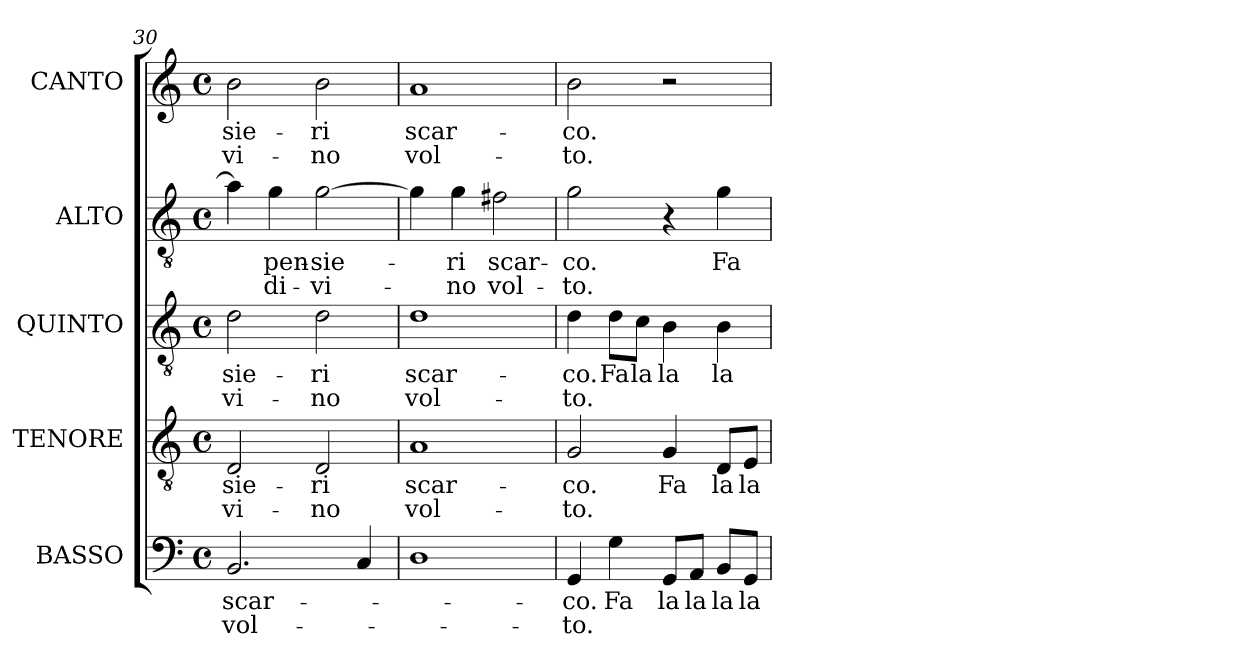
**kern	**text	**text	**kern	**text	**text	**kern	**text	**text	**kern	**text	**text	**kern	**text	**text
*part5	*part5	*part5	*part4	*part4	*part4	*part3	*part3	*part3	*part2	*part2	*part2	*part1	*part1	*part1
*staff5	*staff5	*staff5	*staff4	*staff4	*staff4	*staff3	*staff3	*staff3	*staff2	*staff2	*staff2	*staff1	*staff1	*staff1
*I"BASSO	*	*	*I"TENORE	*	*	*I"QUINTO	*	*	*I"ALTO	*	*	*I"CANTO	*	*
*I'B	*	*	*I'T	*	*	*	*	*	*I'A.	*	*	*	*	*
*clefF4	*	*	*clefGv2	*	*	*clefGv2	*	*	*clefGv2	*	*	*clefG2	*	*
*	*	*	*ITrd7c12	*	*	*ITrd7c12	*	*	*ITrd7c12	*	*	*	*	*
*k[]	*	*	*k[]	*	*	*k[]	*	*	*k[]	*	*	*k[]	*	*
*C:	*	*	*C:	*	*	*C:	*	*	*C:	*	*	*C:	*	*
*M4/4	*	*	*M4/4	*	*	*M4/4	*	*	*M4/4	*	*	*M4/4	*	*
*met(c)	*	*	*met(c)	*	*	*met(c)	*	*	*met(c)	*	*	*met(c)	*	*
=30	=30	=30	=30	=30	=30	=30	=30	=30	=30	=30	=30	=30	=30	=30
!	!LO:LY:b:color=#000000	!LO:LY:b:color=#000000	!	!	!	!	!	!	!	!	!	!	!	!
!	!	!	!	!LO:LY:b:color=#000000	!LO:LY:b:color=#000000	!	!	!	!	!	!	!	!	!
!	!	!	!	!	!	!	!LO:LY:b:color=#000000	!LO:LY:b:color=#000000	!	!	!	!	!	!
!	!	!	!	!	!	!	!	!	!	!	!	!	!LO:LY:b:color=#000000	!LO:LY:b:color=#000000
2.BBi/	scar-	vol-	2DDi/	-sie-	-vi-	2Di\	-sie-	-vi-	4Ai\]	.	.	2bi\	-sie-	-vi-
!	!	!	!	!	!	!	!	!	!	!LO:LY:b:color=#000000	!LO:LY:b:color=#000000	!	!	!
.	.	.	.	.	.	.	.	.	4Gi\	pen-	di-	.	.	.
!	!	!	!	!LO:LY:b:color=#000000	!LO:LY:b:color=#000000	!	!	!	!	!	!	!	!	!
!	!	!	!	!	!	!	!LO:LY:b:color=#000000	!LO:LY:b:color=#000000	!	!	!	!	!	!
!	!	!	!	!	!	!	!	!	!	!LO:LY:b:color=#000000	!LO:LY:b:color=#000000	!	!	!
!	!	!	!	!	!	!	!	!	!	!	!	!	!LO:LY:b:color=#000000	!LO:LY:b:color=#000000
.	.	.	2DDi/	-ri	-no	2Di\	-ri	-no	[>2Gi\	-sie-	-vi-	2bi\	-ri	-no
4Ci/	.	.	.	.	.	.	.	.	.	.	.	.	.	.
!!LO:LB:g=z
=31	=31	=31	=31	=31	=31	=31	=31	=31	=31	=31	=31	=31	=31	=31
!	!	!	!	!LO:LY:b:color=#000000	!LO:LY:b:color=#000000	!	!	!	!	!	!	!	!	!
!	!	!	!	!	!	!	!LO:LY:b:color=#000000	!LO:LY:b:color=#000000	!	!	!	!	!	!
!	!	!	!	!	!	!	!	!	!	!	!	!	!LO:LY:b:color=#000000	!LO:LY:b:color=#000000
1Di	.	.	1AAi	scar-	vol-	1Di	scar-	vol-	4Gi\]	.	.	1ai	scar-	vol-
!	!	!	!	!	!	!	!	!	!	!LO:LY:b:color=#000000	!LO:LY:b:color=#000000	!	!	!
.	.	.	.	.	.	.	.	.	4Gi\	-ri	-no	.	.	.
!	!	!	!	!	!	!	!	!	!	!LO:LY:b:color=#000000	!LO:LY:b:color=#000000	!	!	!
.	.	.	.	.	.	.	.	.	2F#Xi\	scar-	vol-	.	.	.
=32	=32	=32	=32	=32	=32	=32	=32	=32	=32	=32	=32	=32	=32	=32
!	!LO:LY:b:color=#000000	!LO:LY:b:color=#000000	!	!	!	!	!	!	!	!	!	!	!	!
!	!	!	!	!LO:LY:b:color=#000000	!LO:LY:b:color=#000000	!	!	!	!	!	!	!	!	!
!	!	!	!	!	!	!	!LO:LY:b:color=#000000	!LO:LY:b:color=#000000	!	!	!	!	!	!
!	!	!	!	!	!	!	!	!	!	!LO:LY:b:color=#000000	!LO:LY:b:color=#000000	!	!	!
!	!	!	!	!	!	!	!	!	!	!	!	!	!LO:LY:b:color=#000000	!LO:LY:b:color=#000000
4GGi/	-co.	-to.	2GGi/	-co.	-to.	4Di\	-co.	-to.	2Gi\	-co.	-to.	2bi\	-co.	-to.
!	!LO:LY:b:color=#000000	!	!	!	!	!	!	!	!	!	!	!	!	!
!	!	!	!	!	!	!	!LO:LY:b:color=#000000	!	!	!	!	!	!	!
4Gi\	Fa	.	.	.	.	8Di\L	Fa	.	.	.	.	.	.	.
!	!	!	!	!	!	!	!LO:LY:b:color=#000000	!	!	!	!	!	!	!
.	.	.	.	.	.	8Ci\J	la	.	.	.	.	.	.	.
!	!LO:LY:b:color=#000000	!	!	!	!	!	!	!	!	!	!	!	!	!
!	!	!	!	!LO:LY:b:color=#000000	!	!	!	!	!	!	!	!	!	!
!	!	!	!	!	!	!	!LO:LY:b:color=#000000	!	!	!	!	!	!	!
8GGi/L	la	.	4GGi/	Fa	.	4BBi\	la	.	4r	.	.	2r	.	.
!	!LO:LY:b:color=#000000	!	!	!	!	!	!	!	!	!	!	!	!	!
8AAi/J	la	.	.	.	.	.	.	.	.	.	.	.	.	.
!	!LO:LY:b:color=#000000	!	!	!	!	!	!	!	!	!	!	!	!	!
!	!	!	!	!LO:LY:b:color=#000000	!	!	!	!	!	!	!	!	!	!
!	!	!	!	!	!	!	!LO:LY:b:color=#000000	!	!	!	!	!	!	!
!	!	!	!	!	!	!	!	!	!	!LO:LY:b:color=#000000	!	!	!	!
8BBi/L	la	.	8DDi/L	la	.	4BBi\	la	.	4Gi\	Fa	.	.	.	.
!	!LO:LY:b:color=#000000	!	!	!	!	!	!	!	!	!	!	!	!	!
!	!	!	!	!LO:LY:b:color=#000000	!	!	!	!	!	!	!	!	!	!
8GGi/J	la	.	8EEi/J	la	.	.	.	.	.	.	.	.	.	.
=	=	=	=	=	=	=	=	=	=	=	=	=	=	=
*-	*-	*-	*-	*-	*-	*-	*-	*-	*-	*-	*-	*-	*-	*-
